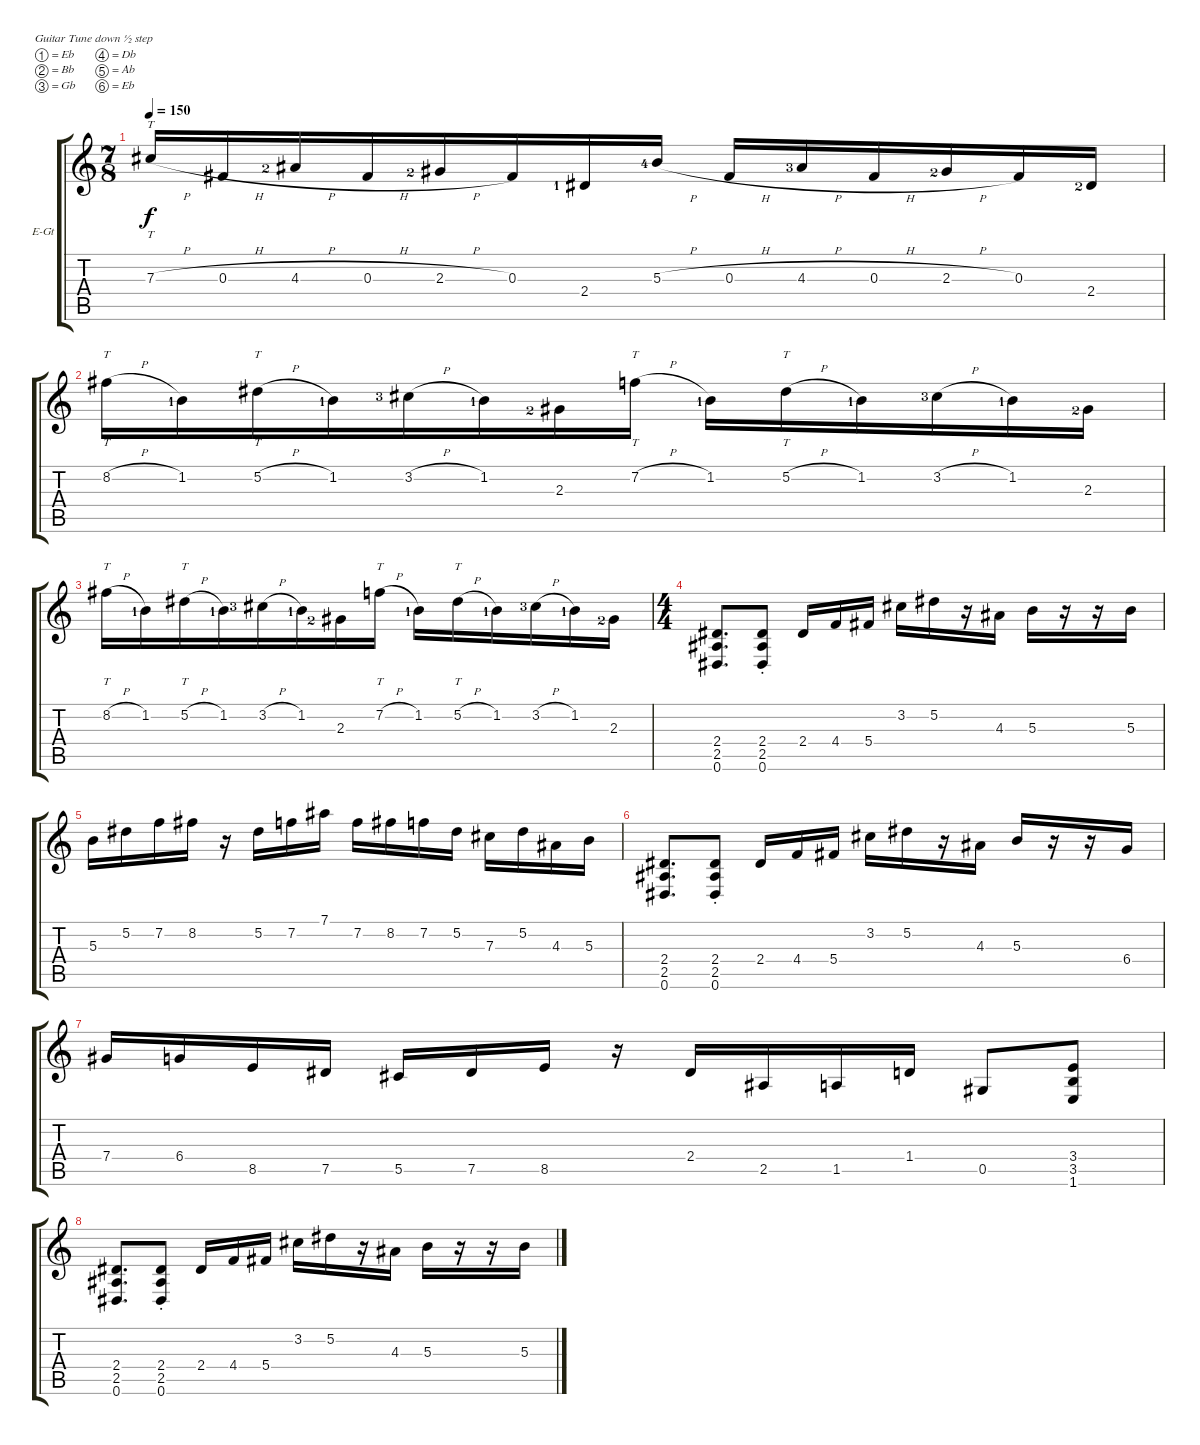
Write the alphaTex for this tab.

\bracketExtendMode groupsimilarinstruments
\firstSystemTrackNameOrientation horizontal
\otherSystemsTrackNameOrientation horizontal
\track ("Luke Hoskin" "E-Gt") {instrument distortionguitar}
\staff {score tabs}
\tuning (Eb4 Bb3 Gb3 Db3 Ab2 Eb2)
\ts (7 8)
\tempo 150
\clef g2
\ks c
7.3{h}.16{tt dy f} 0.3{h}.16 4.3{h lf 3}.16 0.3{h}.16 2.3{h lf 3}.16 0.3.16 2.4{lf 2}.16 5.3{h lf 5}.16 0.3{h}.16 4.3{h lf 4}.16 0.3{h}.16 2.3{h lf 3}.16 0.3.16 2.4{lf 3}.16 |
8.2{h}.16{tt} 1.2{lf 2}.16 5.2{h}.16{tt} 1.2{lf 2}.16 3.2{h lf 4}.16 1.2{lf 2}.16 2.3{lf 3}.16 7.2{h}.16{tt} 1.2{lf 2}.16 5.2{h}.16{tt} 1.2{lf 2}.16 3.2{h lf 4}.16 1.2{lf 2}.16 2.3{lf 3}.16 |
8.2{h}.16{tt} 1.2{lf 2}.16 5.2{h}.16{tt} 1.2{lf 2}.16 3.2{h lf 4}.16 1.2{lf 2}.16 2.3{lf 3}.16 7.2{h}.16{tt} 1.2{lf 2}.16 5.2{h}.16{tt} 1.2{lf 2}.16 3.2{h lf 4}.16 1.2{lf 2}.16 2.3{lf 3}.16 |
\ts (4 4)
\beaming (8 2 2 2 2)
(2.4 2.5 0.6).8{d} (2.4{st} 2.5{st} 0.6{st}).8 2.4.16 4.4.16 5.4.16 3.2.16 5.2.16 r.16 4.3.16 5.3.16 r.16 r.16 5.3.16 |
5.3.16 5.2.16 7.2.16 8.2.16 r.16 5.2.16 7.2.16 7.1.16 7.2.16 8.2.16 7.2.16 5.2.16 7.3.16 5.2.16 4.3.16 5.3.16 |
(2.4 2.5 0.6).8{d} (2.4{st} 2.5{st} 0.6{st}).8 2.4.16 4.4.16 5.4.16 3.2.16 5.2.16 r.16 4.3.16 5.3.16 r.16 r.16 6.4.16 |
7.4.16 6.4.16 8.5.16 7.5.16 5.5.16 7.5.16 8.5.16 r.16 2.4.16 2.5.16 1.5.16 1.4.16 0.5.8 (3.4 3.5 1.6).8 |
(2.4 2.5 0.6).8{d} (2.4{st} 2.5{st} 0.6{st}).8 2.4.16 4.4.16 5.4.16 3.2.16 5.2.16 r.16 4.3.16 5.3.16 r.16 r.16 5.3.16
